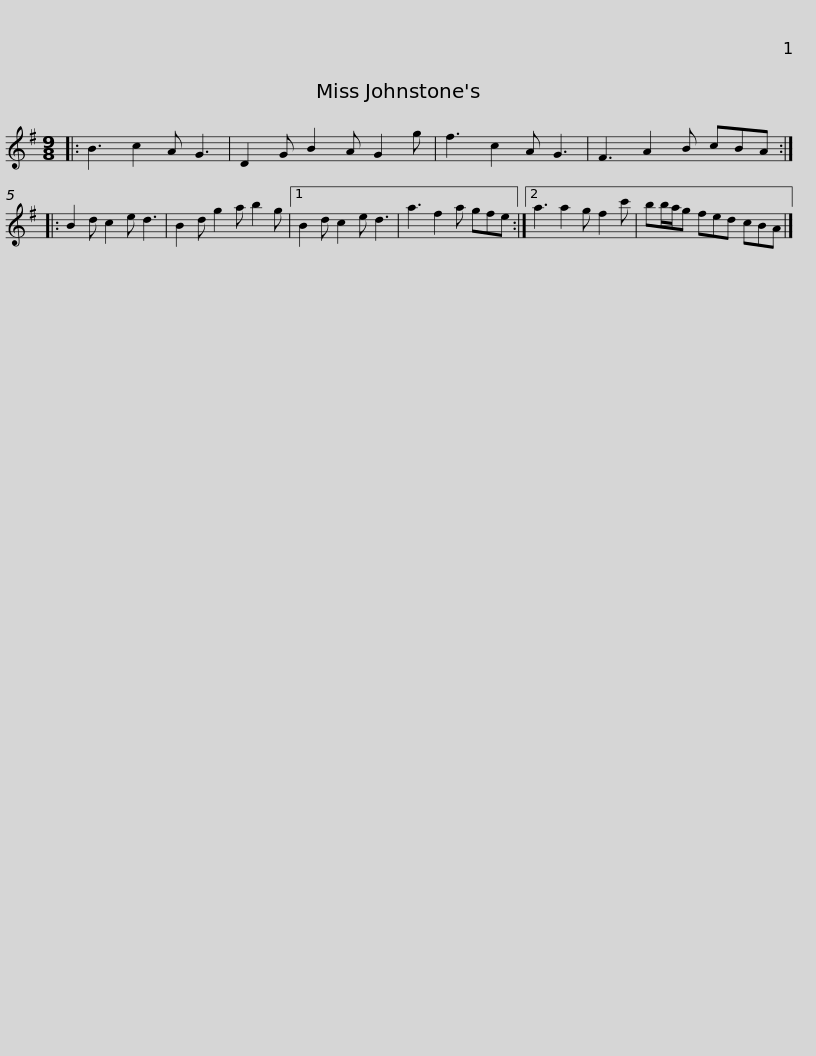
X:1
L:1/8
M:9/8
I:linebreak $
K:G
V:1 treble
V:1
|: B3 c2 A G3 | D2 G B2 A G2 g | f3 c2 A G3 | F3 A2 B cBA :: B2 d c2 e d3 | %5
 B2 d g2 a b2 g |1$ B2 d c2 e d3 | a3 f2 a gfe :|2 a3 a2 g f2 c' | bb/a/g fed cBA |] %10
